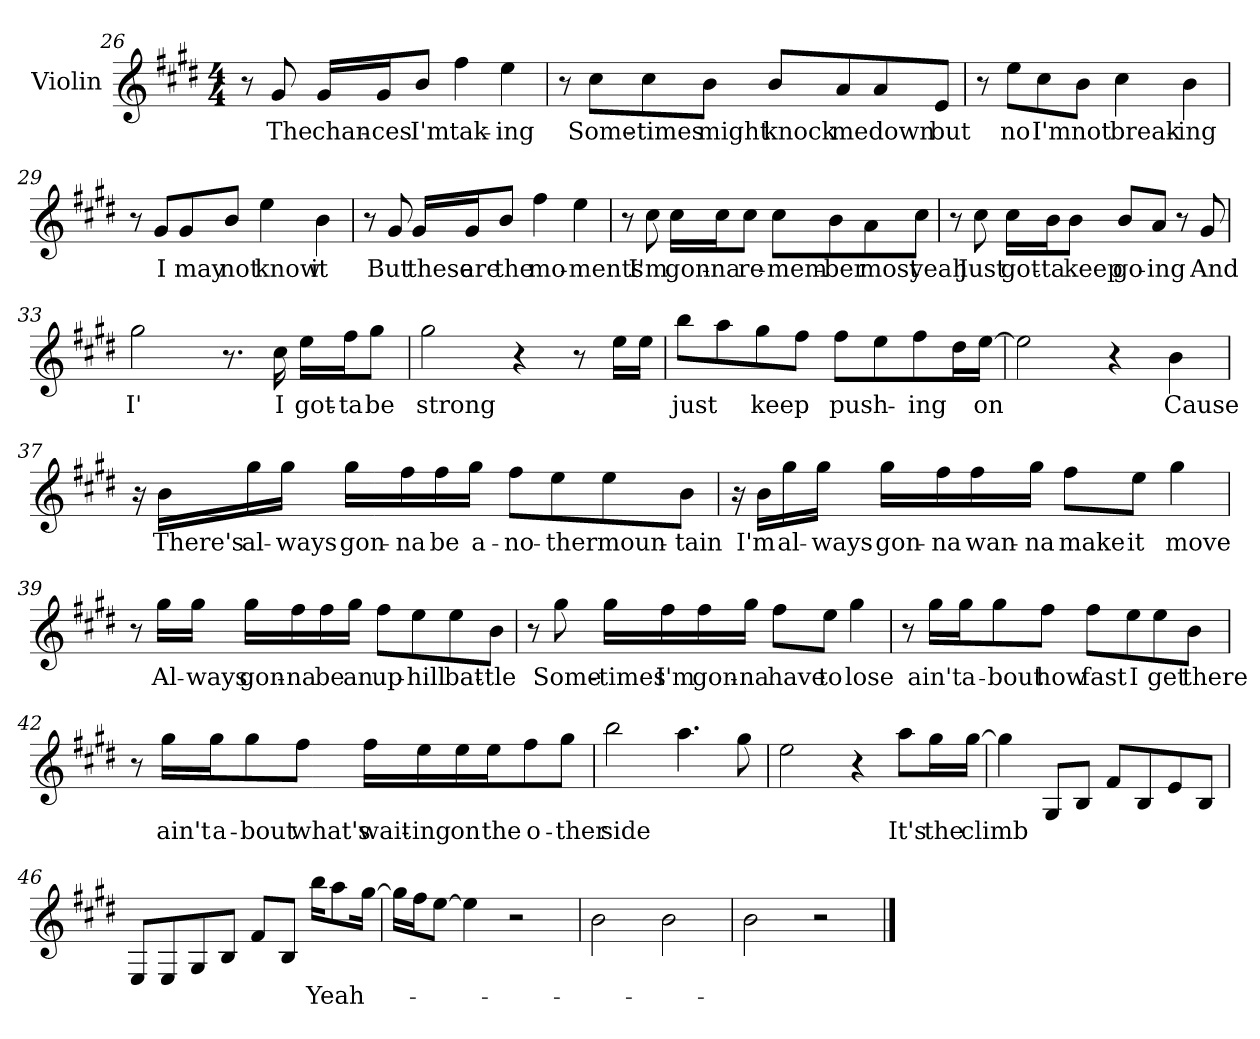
**kern	**text
*part1	*part1
*staff1	*staff1
*I"Violin	*
*I'Vln	*
!!LO:LB:g=z
*clefG2	*
*k[f#c#g#d#]	*
*E:	*
*M4/4	*
=26	=26
8r	.
8g#/	The
16g#/LL	chan-
16g#/J	-ces
8b/J	I'm
4ff#\	tak-
4ee\	-ing
=27	=27
8r	.
8cc#\L	Some-
8cc#\	-times
8b\J	might
8b/L	knock
8a/	me
8a/	down
8e/J	but
=28	=28
8r	.
8ee\L	no
8cc#\	I'm
8b\J	not
4cc#\	break-
4b\	-ing
!!LO:PB:g=z
=29	=29
8r	.
8g#/L	I
8g#/	may
8b/J	not
4ee\	know
4b\	it
=30	=30
8r	.
8g#/	But
16g#/LL	these
16g#/J	are
8b/J	the
4ff#\	mo-
4ee\	-ments
=31	=31
8r	.
8cc#\	I'm
16cc#\LL	gon-
16cc#\J	-na
8cc#\J	re-
8cc#\L	-mem-
8b\	-ber
8a\	most
8cc#\J	yeah
!!LO:LB:g=z
=32	=32
8r	.
8cc#\	Just
16cc#\LL	got-
16b\J	-ta
8b\J	keep
8b/L	go-
8a/J	-ing
8r	.
8g#/	And
=33	=33
2gg#\	I'
8.r	.
16cc#\	I
16ee\LL	got-
16ff#\J	-ta
8gg#\J	be
=34	=34
2gg#\	strong
4r	.
8r	.
16ee\LL	.
16ee\JJ	.
=35	=35
8bb\L	just
8aa\	.
8gg#\	keep
8ff#\J	.
8ff#\L	push-
8ee\	.
8ff#\	-ing
16dd#\L	.
[16ee\JJ	on
!!LO:LB:g=z
=36	=36
2ee\]	.
4r	.
4b\	Cause
=37	=37
16r	.
16b\LL	There's
16gg#\	al-
16gg#\JJ	-ways
16gg#\LL	gon-
16ff#\	-na
16ff#\	be
16gg#\JJ	a-
8ff#\L	-no-
8ee\	-ther
8ee\	moun-
8b\J	-tain
!!LO:LB:g=z
=38	=38
16r	.
16b\LL	I'm
16gg#\	al-
16gg#\JJ	-ways
16gg#\LL	gon-
16ff#\	-na
16ff#\	wan-
16gg#\JJ	-na
8ff#\L	make
8ee\J	it
4gg#\	move
=39	=39
8r	.
16gg#\LL	Al-
16gg#\JJ	-ways
16gg#\LL	gon-
16ff#\	-na
16ff#\	be
16gg#\JJ	an
8ff#\L	up-
8ee\	-hill
8ee\	bat-
8b\J	-tle
!!LO:LB:g=z
=40	=40
8r	.
8gg#\	Some-
16gg#\LL	-times
16ff#\	I'm
16ff#\	gon-
16gg#\JJ	-na
8ff#\L	have
8ee\J	to
4gg#\	lose
=41	=41
8r	.
16gg#\LL	ain't
16gg#\J	a-
8gg#\	-bout
8ff#\J	how
8ff#\L	fast
8ee\	I
8ee\	get
8b\J	there
!!LO:LB:g=z
=42	=42
8r	.
16gg#\LL	ain't
16gg#\J	a-
8gg#\	-bout
8ff#\J	what's
16ff#\LL	wait-
16ee\	-ing
16ee\	on
16ee\J	the
8ff#\	o-
8gg#\J	-ther
=43	=43
2bb\	side
4.aa\	.
8gg#\	.
=44	=44
2ee\	.
4r	.
8aa\L	It's
16gg#\L	the
[16gg#\JJ	climb
=45	=45
4gg#\]	.
8G#/L	.
8B/J	.
8f#/L	.
8B/	.
8e/	.
8B/J	.
!!LO:LB:g=z
=46	=46
8E/L	.
8E/	.
8G#/	.
8B/J	.
8f#/L	.
8B/J	.
16bb\KL	Yeah-
8aa\	.
[16gg#\Jk	.
=47	=47
16gg#\LL]	.
16ff#\J	.
[8ee\J	.
4ee\]	.
2r	.
=48	=48
2b\	.
2b\	.
=49	=49
2b\	.
2r	.
==	==
*-	*-
